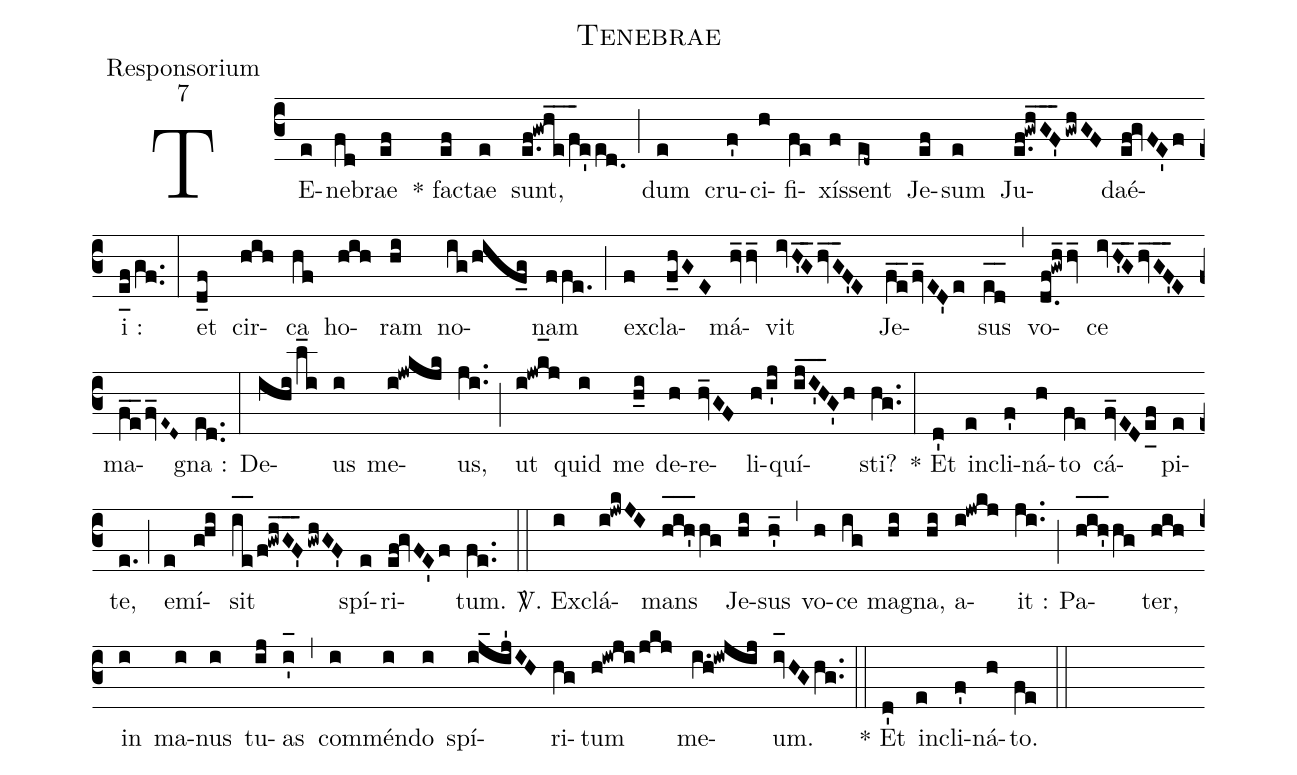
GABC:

name:Tenebrae;
office-part:Responsorium;
mode:7;
%%
(c3) TE(e)ne(fd)brae(ef) * fa(ef)ctae(e) sunt,(e.f!gwh_e_/f_3e'ed.0) (;) dum(e) cru(f')ci(h)fi(fe)xís(f)sent(ed~) Je(ef)sum(e) Ju(e.f!gwh_G_F'_3gwhGF)daé(ef!gvFE'f)i :(e_[uh:l]f/gf..) (:) et(d_f) cir(hih)ca(hf) ho(hih)ram(hi) no(ig/hif_g)nam(ffe.) (;) ex(f)cla(f_hGE)má(hv_2hv_)vit(ivH'_G_2hv_G_3F'E) Je(f_e_2fv_ED'e)sus(e_[oh:h]d_[oh:h]) (,) vo(d.0f!gwh_2hv_)ce(ivH'_G_2hv_G_F'_3E) ma(f_e_2fv_E~D~)gna :(ed..) (:) <nlba>De([oh:{]ihi/l_i)us(i) me(i!jwkjk)us,</nlba>(ji..) (;) ut(i!jwk_j[oh:}]) quid(i) me(h_i) de(h)re(hv_GF)li(h/i'j)quí(ij_I'_H_3G'h)sti?(hg..) (:) * Et(d') in(e)cli(f')ná(h)to(fe) cá(fv_EDe_[uh:l]f)pi(e)te,(e.) (;) e(e)mí(ghi)sit(i_[oh:h]e_[oh:h]/f!gwh_G_F'_3gwhGF') spí(e)ri(ef!gvFE'f)tum.(fe..) (::)
<sp>V/</sp>. Ex(i)clá(i!jwkJI)mans(h_[oh:h]i_[oh:h]h'_[oh:h]hg) Je(hi)sus(h'_) (,) vo(h)ce(ig) ma(hi)gna,(hi) a(i!jwkj)it :(ji..) (;) Pa(h_[oh:h]i_[oh:h]h'_[oh:h]hg)ter,(hih) in(i) ma(i)nus(i) tu(ij)as(i'_[oh:h]) (,) com(i)mén(i)do(i) spí(ij_ij'IH)ri(hg)tum(h!iwji/jkj) me(i.h!iwjij)um.(iv_[oh:h]HGhg..) (::) * Et(d') in(e)cli(f')ná(h)to.(fe) (::)
